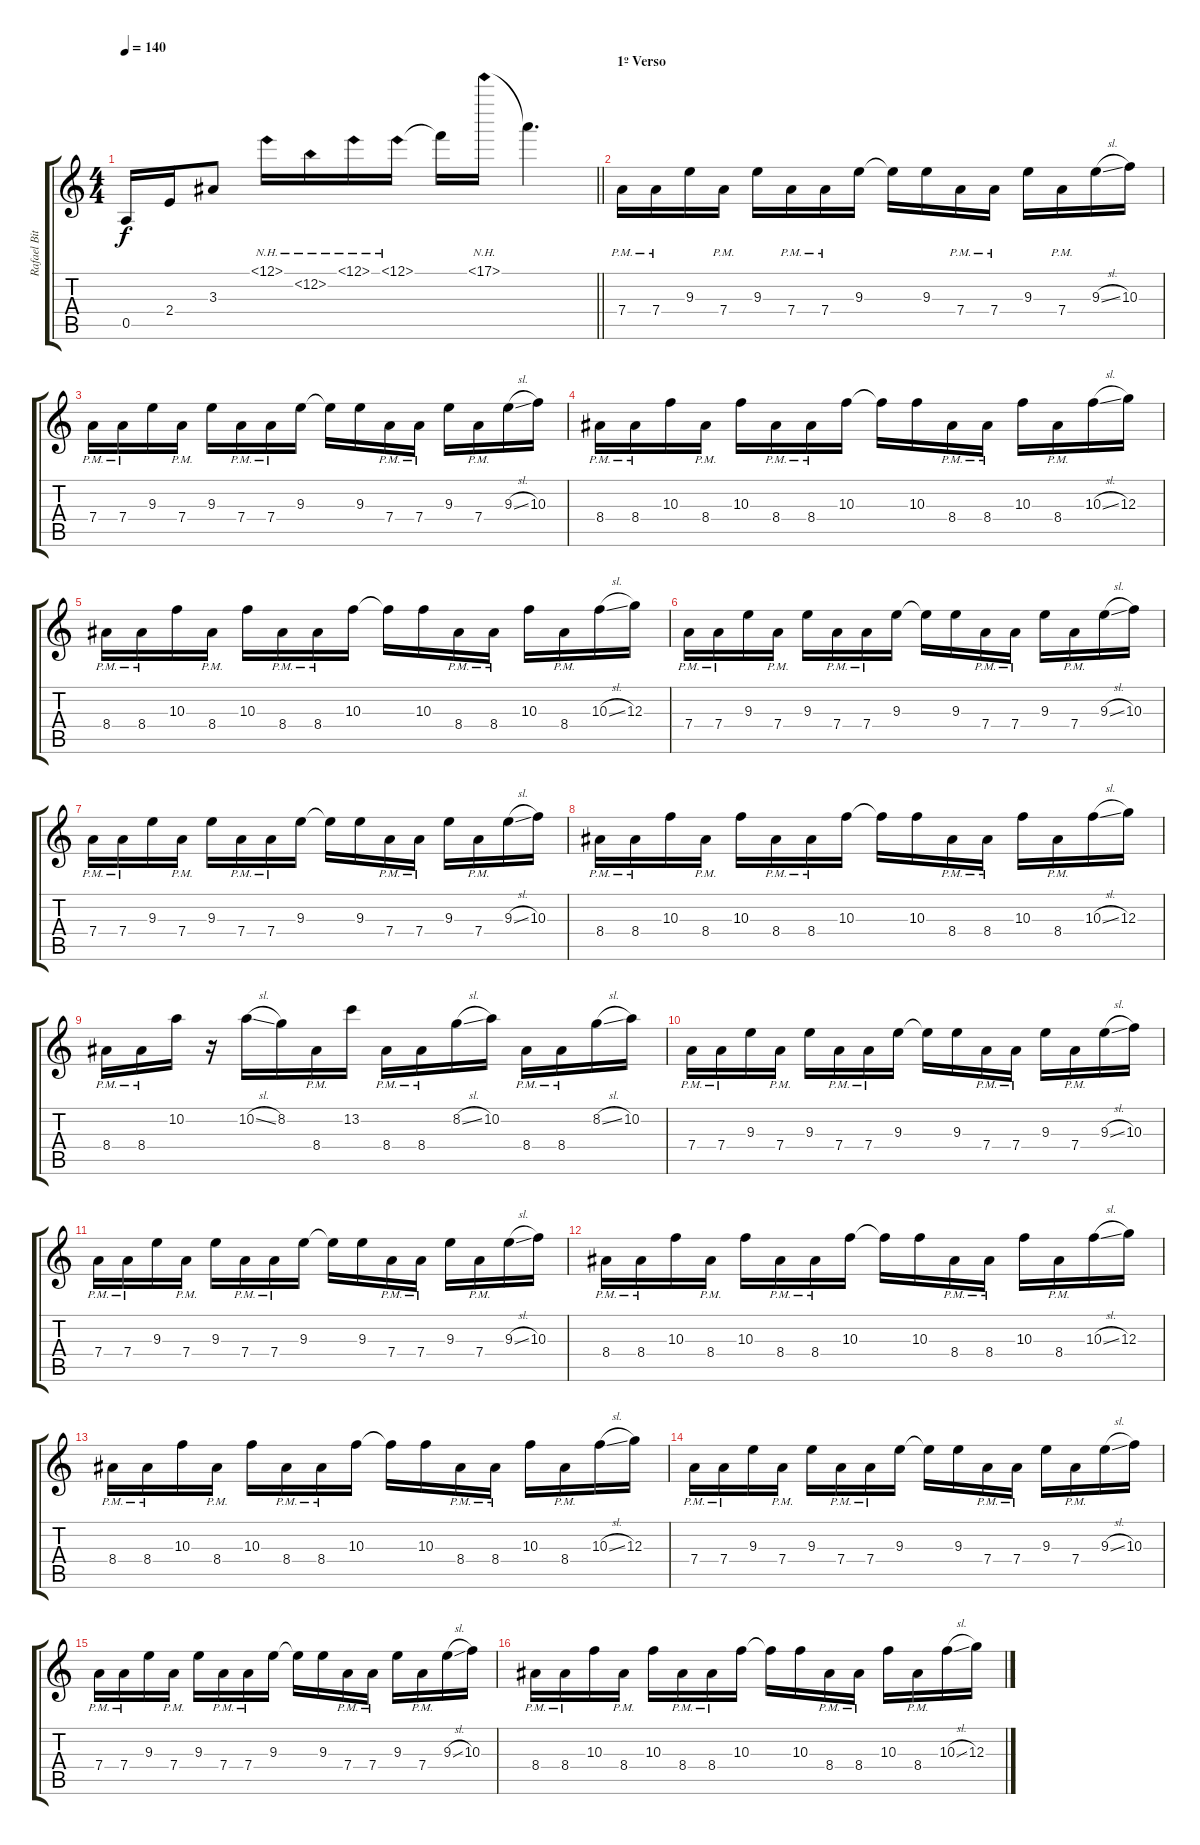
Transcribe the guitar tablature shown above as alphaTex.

\track ("Rafael Bittencourt" "Rafael Bit") {instrument overdrivenguitar}
\staff {score tabs}
\tuning (E4 B3 G3 D3 A2 E2) {hide}
\ts (4 4)
\tempo 140
\clef g2
\barLineRight lightlight
\ks c
0.5.16{dy f} 2.4.16 3.3.8 13.1{nh}.16 11.2{nh}.16 12.1{nh}.16 13.1{nh}.16 13.1{t}.16 17.1{nh}.16 17.1{t}.4{d} |
\section ("" "1º Verso")
7.4{pm}.16 7.4{pm}.16 9.3.16 7.4{pm}.16 9.3.16 7.4{pm}.16 7.4{pm}.16 9.3.16 9.3{t}.16 9.3.16 7.4{pm}.16 7.4{pm}.16 9.3.16 7.4{pm}.16 9.3{sl}.16 10.3.16 |
7.4{pm}.16 7.4{pm}.16 9.3.16 7.4{pm}.16 9.3.16 7.4{pm}.16 7.4{pm}.16 9.3.16 9.3{t}.16 9.3.16 7.4{pm}.16 7.4{pm}.16 9.3.16 7.4{pm}.16 9.3{sl}.16 10.3.16 |
8.4{pm}.16 8.4{pm}.16 10.3.16 8.4{pm}.16 10.3.16 8.4{pm}.16 8.4{pm}.16 10.3.16 10.3{t}.16 10.3.16 8.4{pm}.16 8.4{pm}.16 10.3.16 8.4{pm}.16 10.3{sl}.16 12.3.16 |
8.4{pm}.16 8.4{pm}.16 10.3.16 8.4{pm}.16 10.3.16 8.4{pm}.16 8.4{pm}.16 10.3.16 10.3{t}.16 10.3.16 8.4{pm}.16 8.4{pm}.16 10.3.16 8.4{pm}.16 10.3{sl}.16 12.3.16 |
7.4{pm}.16 7.4{pm}.16 9.3.16 7.4{pm}.16 9.3.16 7.4{pm}.16 7.4{pm}.16 9.3.16 9.3{t}.16 9.3.16 7.4{pm}.16 7.4{pm}.16 9.3.16 7.4{pm}.16 9.3{sl}.16 10.3.16 |
7.4{pm}.16 7.4{pm}.16 9.3.16 7.4{pm}.16 9.3.16 7.4{pm}.16 7.4{pm}.16 9.3.16 9.3{t}.16 9.3.16 7.4{pm}.16 7.4{pm}.16 9.3.16 7.4{pm}.16 9.3{sl}.16 10.3.16 |
8.4{pm}.16 8.4{pm}.16 10.3.16 8.4{pm}.16 10.3.16 8.4{pm}.16 8.4{pm}.16 10.3.16 10.3{t}.16 10.3.16 8.4{pm}.16 8.4{pm}.16 10.3.16 8.4{pm}.16 10.3{sl}.16 12.3.16 |
8.4{pm}.16 8.4{pm}.16 10.2.16 r.16 10.2{sl}.16 8.2.16 8.4{pm}.16 13.2.16 8.4{pm}.16 8.4{pm}.16 8.2{sl}.16 10.2.16 8.4{pm}.16 8.4{pm}.16 8.2{sl}.16 10.2.16 |
7.4{pm}.16 7.4{pm}.16 9.3.16 7.4{pm}.16 9.3.16 7.4{pm}.16 7.4{pm}.16 9.3.16 9.3{t}.16 9.3.16 7.4{pm}.16 7.4{pm}.16 9.3.16 7.4{pm}.16 9.3{sl}.16 10.3.16 |
7.4{pm}.16 7.4{pm}.16 9.3.16 7.4{pm}.16 9.3.16 7.4{pm}.16 7.4{pm}.16 9.3.16 9.3{t}.16 9.3.16 7.4{pm}.16 7.4{pm}.16 9.3.16 7.4{pm}.16 9.3{sl}.16 10.3.16 |
8.4{pm}.16 8.4{pm}.16 10.3.16 8.4{pm}.16 10.3.16 8.4{pm}.16 8.4{pm}.16 10.3.16 10.3{t}.16 10.3.16 8.4{pm}.16 8.4{pm}.16 10.3.16 8.4{pm}.16 10.3{sl}.16 12.3.16 |
8.4{pm}.16 8.4{pm}.16 10.3.16 8.4{pm}.16 10.3.16 8.4{pm}.16 8.4{pm}.16 10.3.16 10.3{t}.16 10.3.16 8.4{pm}.16 8.4{pm}.16 10.3.16 8.4{pm}.16 10.3{sl}.16 12.3.16 |
7.4{pm}.16 7.4{pm}.16 9.3.16 7.4{pm}.16 9.3.16 7.4{pm}.16 7.4{pm}.16 9.3.16 9.3{t}.16 9.3.16 7.4{pm}.16 7.4{pm}.16 9.3.16 7.4{pm}.16 9.3{sl}.16 10.3.16 |
7.4{pm}.16 7.4{pm}.16 9.3.16 7.4{pm}.16 9.3.16 7.4{pm}.16 7.4{pm}.16 9.3.16 9.3{t}.16 9.3.16 7.4{pm}.16 7.4{pm}.16 9.3.16 7.4{pm}.16 9.3{sl}.16 10.3.16 |
8.4{pm}.16 8.4{pm}.16 10.3.16 8.4{pm}.16 10.3.16 8.4{pm}.16 8.4{pm}.16 10.3.16 10.3{t}.16 10.3.16 8.4{pm}.16 8.4{pm}.16 10.3.16 8.4{pm}.16 10.3{sl}.16 12.3.16
